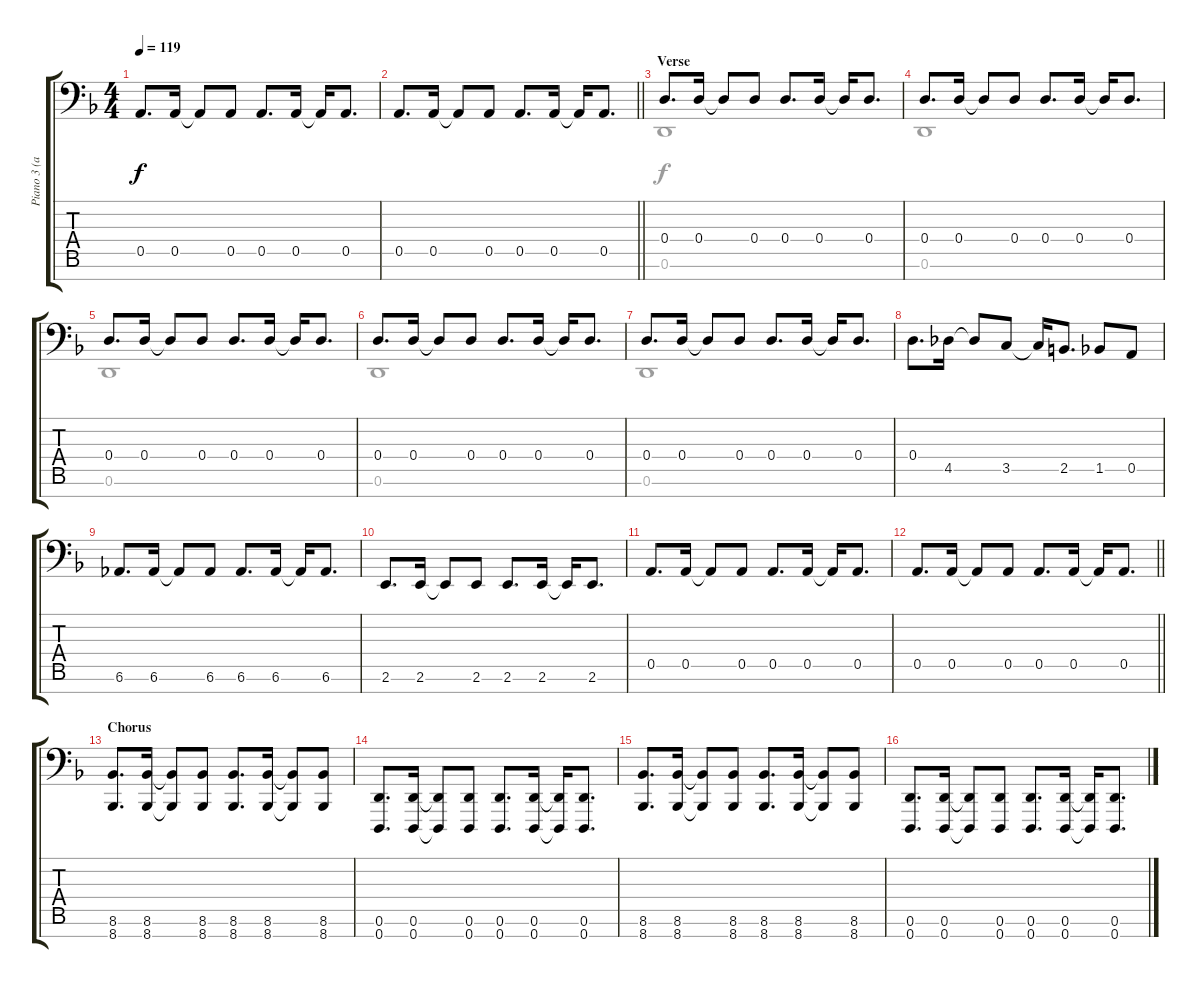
\track ("Piano 3 (acous.) (LH)" "Piano 3 (a") {instrument brightacousticpiano}
\staff {score tabs}
\tuning (E4 B3 G3 D3 A2 D2 D1) {hide}
\voice
\ts (4 4)
\tempo 119
\clef f4
\ks dminor
0.5.8{d dy f} 0.5.16 0.5{t}.8 0.5.8 0.5.8{d} 0.5.16 0.5{t}.16 0.5.8{d} |
\barLineRight lightlight
0.5.8{d} 0.5.16 0.5{t}.8 0.5.8 0.5.8{d} 0.5.16 0.5{t}.16 0.5.8{d} |
\section ("" "Verse")
0.4.8{d} 0.4.16 0.4{t}.8 0.4.8 0.4.8{d} 0.4.16 0.4{t}.16 0.4.8{d} |
0.4.8{d} 0.4.16 0.4{t}.8 0.4.8 0.4.8{d} 0.4.16 0.4{t}.16 0.4.8{d} |
0.4.8{d} 0.4.16 0.4{t}.8 0.4.8 0.4.8{d} 0.4.16 0.4{t}.16 0.4.8{d} |
0.4.8{d} 0.4.16 0.4{t}.8 0.4.8 0.4.8{d} 0.4.16 0.4{t}.16 0.4.8{d} |
0.4.8{d} 0.4.16 0.4{t}.8 0.4.8 0.4.8{d} 0.4.16 0.4{t}.16 0.4.8{d} |
0.4.8{d} 4.5.16 4.5{t}.8 3.5.8 3.5{t}.16 2.5.8{d} 1.5.8 0.5.8 |
6.6.8{d} 6.6.16 6.6{t}.8 6.6.8 6.6.8{d} 6.6.16 6.6{t}.16 6.6.8{d} |
2.6.8{d} 2.6.16 2.6{t}.8 2.6.8 2.6.8{d} 2.6.16 2.6{t}.16 2.6.8{d} |
0.5.8{d} 0.5.16 0.5{t}.8 0.5.8 0.5.8{d} 0.5.16 0.5{t}.16 0.5.8{d} |
\barLineRight lightlight
0.5.8{d} 0.5.16 0.5{t}.8 0.5.8 0.5.8{d} 0.5.16 0.5{t}.16 0.5.8{d} |
\section ("" "Chorus")
(8.6 8.7).8{d} (8.6 8.7).16 (8.6{t} 8.7{t}).8 (8.6 8.7).8 (8.6 8.7).8{d} (8.6 8.7).16 (8.6{t} 8.7{t}).8 (8.6 8.7).8 |
(0.6 0.7).8{d} (0.6 0.7).16 (0.6{t} 0.7{t}).8 (0.6 0.7).8 (0.6 0.7).8{d} (0.6 0.7).16 (0.6{t} 0.7{t}).16 (0.6 0.7).8{d} |
(8.6 8.7).8{d} (8.6 8.7).16 (8.6{t} 8.7{t}).8 (8.6 8.7).8 (8.6 8.7).8{d} (8.6 8.7).16 (8.6{t} 8.7{t}).8 (8.6 8.7).8 |
(0.6 0.7).8{d} (0.6 0.7).16 (0.6{t} 0.7{t}).8 (0.6 0.7).8 (0.6 0.7).8{d} (0.6 0.7).16 (0.6{t} 0.7{t}).16 (0.6 0.7).8{d}
\voice
\clef f4
\ottava regular
\simile none
\ks dminor
|
\barLineRight lightlight
|
0.6.1 |
0.6.1 |
0.6.1 |
0.6.1 |
0.6.1 |
|
|
|
|
\barLineRight lightlight
|
|
|
|
